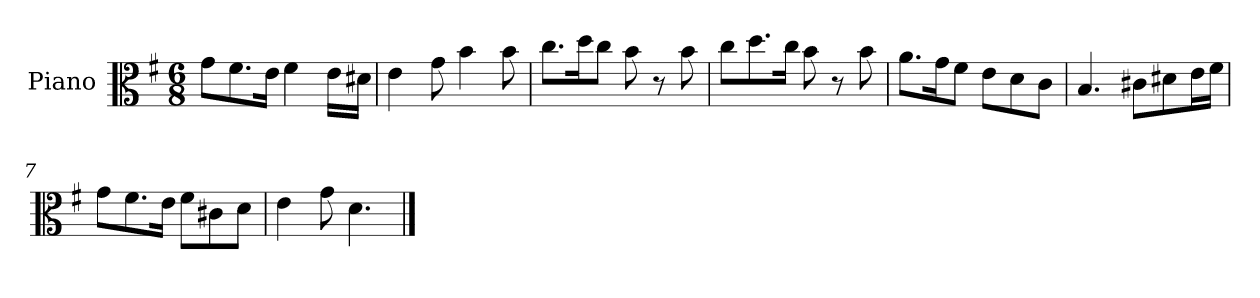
**kern
*part1
*staff1
*I"Piano
*I'Pno
*clefC3
*k[f#]
*M6/8
=1
8g\L
8.f#\
16e\Jk
4f#\
16e\LL
16d#X\JJ
=2
4e\
8g\
4b\
8b\
=3
8.cc\L
16dd\K
8cc\J
8b\
8r
8b\
=4
8cc\L
8.dd\
16cc\Jk
8b\
8r
8b\
=5
8.a\L
16g\K
8f#\J
8e\L
8d\
8c\J
=6
4.B/
8c#X\L
8d#X\
16e\L
16f#\JJ
=7
8g\L
8.f#\
16e\Jk
8f#\L
8c#X\
8d\J
=8
4e\
8g\
4.d\
==
*-
